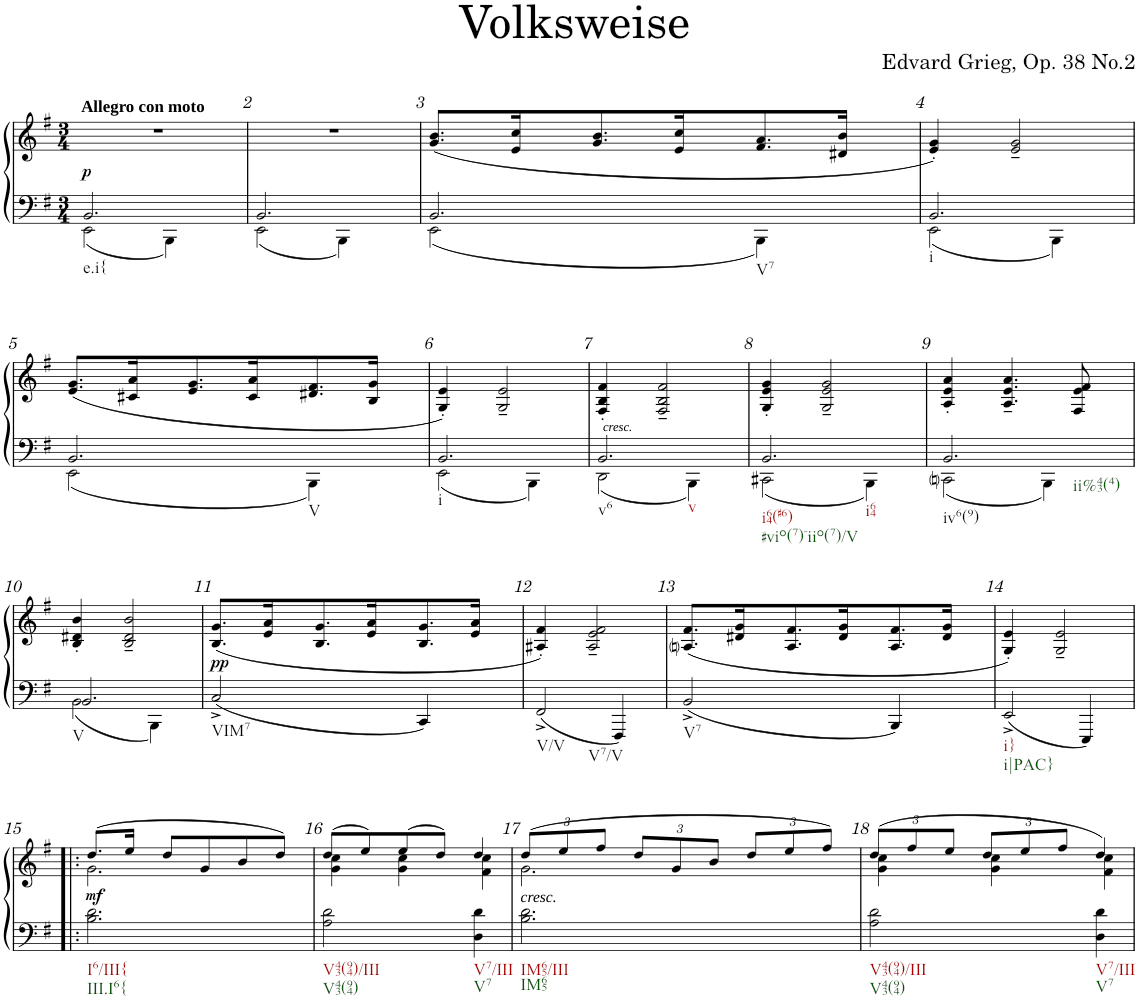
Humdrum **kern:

**kern	**kern	**dynam
*part1	*part1	*part1
*staff2	*staff1	*staff1/2
*I"Midi_1	*	*
*clefF4	*clefG2	*
*k[f#]	*k[f#]	*
*G:	*G:	*
*M3/4	*M3/4	*
=1	=1	=1
*^	*	*
!	!	!LO:TX:a:B:t=Allegro con moto	!
!LO:TX:b:t=e.i{	!	!	!
!	!	!	!LO:DY:a=2
2.BB/	2EE\	2.r	p
.	4BBB\	.	.
=2	=2	=2	=2
2.BB/	2EE\	2.r	.
.	4BBB\	.	.
=3	=3	=3	=3
!LO:TX:b:t=V7	!	!	!
2.BB/	2EE\	(<8.g/ 8.b/L	.
.	.	16e/ 16cc/K	.
.	.	8.g/ 8.b/	.
.	.	16e/ 16cc/K	.
.	4BBB\	8.f#/ 8.a/	.
.	.	16d#X/ 16b/Jk	.
=4	=4	=4	=4
!LO:TX:b:t=i	!	!	!
2.BB/	2EE\	4e/' 4g/')	.
.	.	2e/~ 2g/~	.
.	4BBB\	.	.
!!LO:LB:g=z
=5	=5	=5	=5
!LO:TX:b:t=V	!	!	!
2.BB/	2EE\	(<8.e/ 8.g/L	.
.	.	16c#X/ 16a/K	.
.	.	8.e/ 8.g/	.
.	.	16c#/ 16a/K	.
.	4BBB\	8.d#X/ 8.f#/	.
.	.	16B/ 16g/Jk	.
=6	=6	=6	=6
!LO:TX:b:t=i	!	!	!
2.BB/	2EE\	4G/' 4e/')	.
.	.	2G/~ 2e/~	.
.	4BBB\	.	.
=7	=7	=7	=7
!	!	!LO:TX:b:i:t=cresc.	!
!LO:TX:b:t=v6	!	!	!
!LO:TX:b:t=v	!	!	!
2.BB/	2DD\	4F#/' 4B/' 4f#/'	.
.	.	2F#/~ 2B/~ 2f#/~	.
.	4BBB\	.	.
=8	=8	=8	=8
!LO:TX:b:t=i64(#6)	!	!	!
!LO:TX:b:t=#vio(7)-iio(7)/V	!	!	!
!LO:TX:b:t=i64	!	!	!
2.BB/	2CC#X\	4G/' 4e/' 4g/'	.
.	.	2G/~ 2e/~ 2g/~	.
.	4BBB\	.	.
=9	=9	=9	=9
!LO:TX:b:t=iv6(9)	!	!	!
!LO:TX:b:t=ii%43(4)	!	!	!
2.BB/	2CCni\	4A/' 4e/' 4a/'	.
.	.	4.A/~ 4.e/~ 4.a/~	.
.	4BBB\	.	.
.	.	8F#/ 8e/ 8f#/	.
!!LO:LB:g=z
=10	=10	=10	=10
!LO:TX:b:t=V	!	!	!
2.BB/	2BB\	4B/' 4d#X/' 4b/'	.
.	.	2B/~ 2d#/~ 2b/~	.
.	4BBB\	.	.
=11	=11	=11	=11
!LO:TX:b:t=VIM7	!	!	!
!	!	!	!LO:DY:b
*v	*v	*	*
2C^/	(<8.B/ 8.g/L	pp
.	16e/ 16a/K	.
.	8.B/ 8.g/	.
.	16e/ 16a/K	.
4CC/	8.B/ 8.g/	.
.	16e/ 16a/Jk	.
=12	=12	=12
!LO:TX:b:t=V/V	!	!
!LO:TX:b:t=V7/V	!	!
2FF#^/	4A#X/' 4f#/')	.
.	2A#/~ 2e/~ 2f#/~	.
4FFF#/	.	.
=13	=13	=13
!LO:TX:b:t=V7	!	!
2BB^/	(<8.Ani/ 8.f#/L	.
.	16d#X/ 16g/K	.
.	8.A/ 8.f#/	.
.	16d#/ 16g/K	.
4BBB/	8.A/ 8.f#/	.
.	16d#/ 16g/Jk	.
=14	=14	=14
!LO:TX:b:t=i}	!	!
!LO:TX:b:t=i|PAC}	!	!
2EE^/	4G/' 4e/')	.
.	2G/~ 2e/~	.
4EEE/	.	.
!!LO:LB:g=z
=15!|:	=15!|:	=15!|:
*	*^	*
!LO:TX:b:t=I6/III{	!	!	!
!LO:TX:b:t=III.I6{	!	!	!
!	!	!	!LO:DY:b
2.B\ 2.d\	(>8.dd/L	2.g\	mf
.	16ee/Jk	.	.
.	8dd/L	.	.
.	8g/	.	.
.	8b/	.	.
.	8dd/J)	.	.
=16	=16	=16	=16
!LO:TX:b:t=V43(94)/III	!	!	!
!LO:TX:b:t=V43(94)	!	!	!
2A\ 2d\	(>8dd/L	4g\ 4cc\	.
.	8ee/)	.	.
.	(>8ee/	4g\ 4cc\	.
.	8dd/J)	.	.
!LO:TX:b:t=V7/III	!	!	!
!LO:TX:b:t=V7	!	!	!
4D\ 4d\	4dd/	4f#\ 4cc\	.
=17	=17	=17	=17
*	*Xbrackettup	*	*
!LO:TX:a:i:t=cresc.	!	!	!
!LO:TX:b:t=IM65/III	!	!	!
!LO:TX:b:t=IM65	!	!	!
2.B\ 2.d\	(>12dd/L	2.g\	.
.	12ee/	.	.
.	12ff#/J	.	.
.	12dd/L	.	.
.	12g/	.	.
.	12b/J	.	.
.	12dd/L	.	.
.	12ee/	.	.
.	12ff#/J)	.	.
=18	=18	=18	=18
!LO:TX:b:t=V43(94)/III	!	!	!
!LO:TX:b:t=V43(94)	!	!	!
2A\ 2d\	(>12dd/L	4g\ 4cc\	.
.	12ff#/	.	.
.	12ee/J	.	.
.	12dd/L	4g\ 4cc\	.
.	12ee/	.	.
.	12ff#/J	.	.
!LO:TX:b:t=V7/III	!	!	!
!LO:TX:b:t=V7	!	!	!
4D\ 4d\	4dd/)	4f#\ 4cc\	.
*	*v	*v	*
=	=	=
*-	*-	*-
